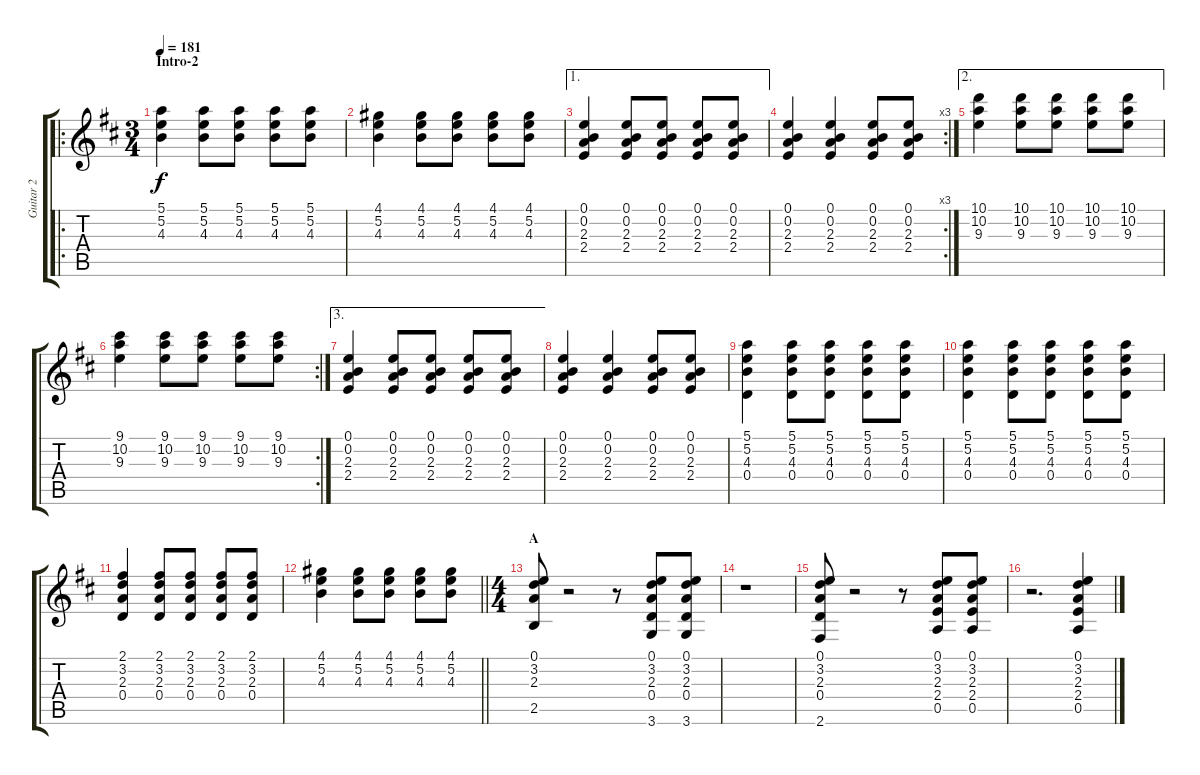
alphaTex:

\track ("Guitar 2" "Guitar 2") {instrument electricguitarclean}
\staff {score tabs}
\tuning (E4 B3 G3 D3 A2 E2) {hide}
\ro
\ts (3 4)
\section ("" "Intro-2")
\tempo 181
\clef g2
\ks d
(5.1 5.2 4.3).4{dy f volume 7 instrument overdrivenguitar} (5.1 5.2 4.3).8 (5.1 5.2 4.3).8 (5.1 5.2 4.3).8 (5.1 5.2 4.3).8 |
(4.1 5.2 4.3).4 (4.1 5.2 4.3).8 (4.1 5.2 4.3).8 (4.1 5.2 4.3).8 (4.1 5.2 4.3).8 |
\ae 1
(0.1 0.2 2.3 2.4).4 (0.1 0.2 2.3 2.4).8 (0.1 0.2 2.3 2.4).8 (0.1 0.2 2.3 2.4).8 (0.1 0.2 2.3 2.4).8 |
\rc 3
(0.1 0.2 2.3 2.4).4 (0.1 0.2 2.3 2.4).4 (0.1 0.2 2.3 2.4).8 (0.1 0.2 2.3 2.4).8 |
\ae 2
(10.1 10.2 9.3).4 (10.1 10.2 9.3).8 (10.1 10.2 9.3).8 (10.1 10.2 9.3).8 (10.1 10.2 9.3).8 |
\rc 2
(9.1 10.2 9.3).4 (9.1 10.2 9.3).8 (9.1 10.2 9.3).8 (9.1 10.2 9.3).8 (9.1 10.2 9.3).8 |
\ae 3
(0.1 0.2 2.3 2.4).4 (0.1 0.2 2.3 2.4).8 (0.1 0.2 2.3 2.4).8 (0.1 0.2 2.3 2.4).8 (0.1 0.2 2.3 2.4).8 |
(0.1 0.2 2.3 2.4).4 (0.1 0.2 2.3 2.4).4 (0.1 0.2 2.3 2.4).8 (0.1 0.2 2.3 2.4).8 |
(5.1 5.2 4.3 0.4).4 (5.1 5.2 4.3 0.4).8 (5.1 5.2 4.3 0.4).8 (5.1 5.2 4.3 0.4).8 (5.1 5.2 4.3 0.4).8 |
(5.1 5.2 4.3 0.4).4 (5.1 5.2 4.3 0.4).8 (5.1 5.2 4.3 0.4).8 (5.1 5.2 4.3 0.4).8 (5.1 5.2 4.3 0.4).8 |
(2.1 3.2 2.3 0.4).4 (2.1 3.2 2.3 0.4).8 (2.1 3.2 2.3 0.4).8 (2.1 3.2 2.3 0.4).8 (2.1 3.2 2.3 0.4).8 |
\barLineRight lightlight
(4.1 5.2 4.3).4 (4.1 5.2 4.3).8 (4.1 5.2 4.3).8 (4.1 5.2 4.3).8 (4.1 5.2 4.3).8 |
\ts (4 4)
\section ("" "A")
(0.1 3.2 2.3 2.5).8{volume 9 instrument overdrivenguitar} r.2 r.8 (0.1 3.2 2.3 0.4 3.6).8 (0.1 3.2 2.3 0.4 3.6).8 |
r.1 |
(0.1 3.2 2.3 0.4 2.6).8 r.2 r.8 (0.1 3.2 2.3 2.4 0.5).8 (0.1 3.2 2.3 2.4 0.5).8 |
r.2{d} (0.1 3.2 2.3 2.4 0.5).4
